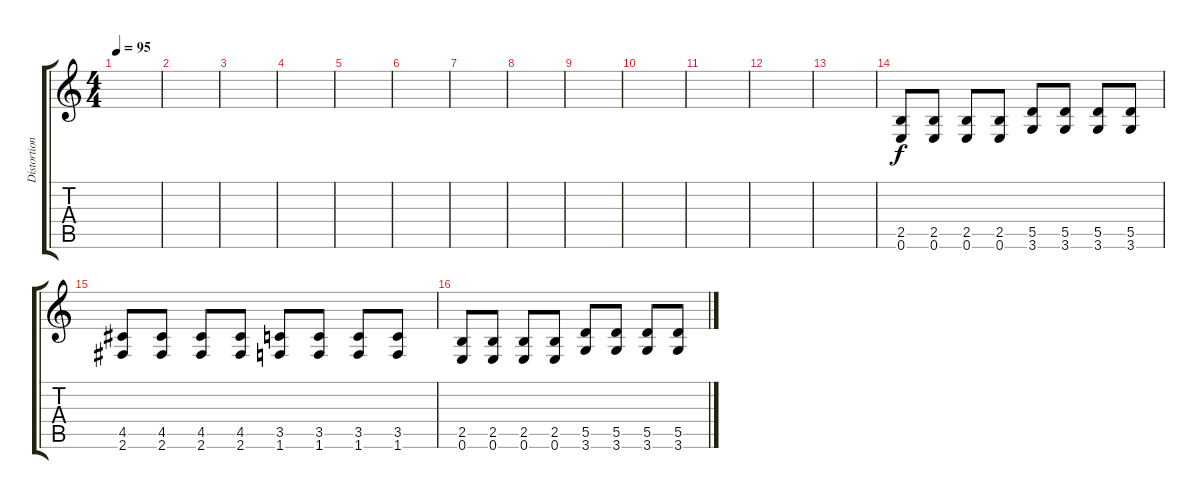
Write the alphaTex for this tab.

\track ("Distortion" "Distortion") {instrument distortionguitar}
\staff {score tabs}
\tuning (E4 B3 G3 D3 A2 E2) {hide}
\ts (4 4)
\tempo 95
\clef g2
\ks c
|
|
|
|
|
|
|
|
|
|
|
|
|
(2.5 0.6).8 (2.5 0.6).8 (2.5 0.6).8 (2.5 0.6).8 (5.5 3.6).8 (5.5 3.6).8 (5.5 3.6).8 (5.5 3.6).8 |
(4.5 2.6).8 (4.5 2.6).8 (4.5 2.6).8 (4.5 2.6).8 (3.5 1.6).8 (3.5 1.6).8 (3.5 1.6).8 (3.5 1.6).8 |
(2.5 0.6).8 (2.5 0.6).8 (2.5 0.6).8 (2.5 0.6).8 (5.5 3.6).8 (5.5 3.6).8 (5.5 3.6).8 (5.5 3.6).8
